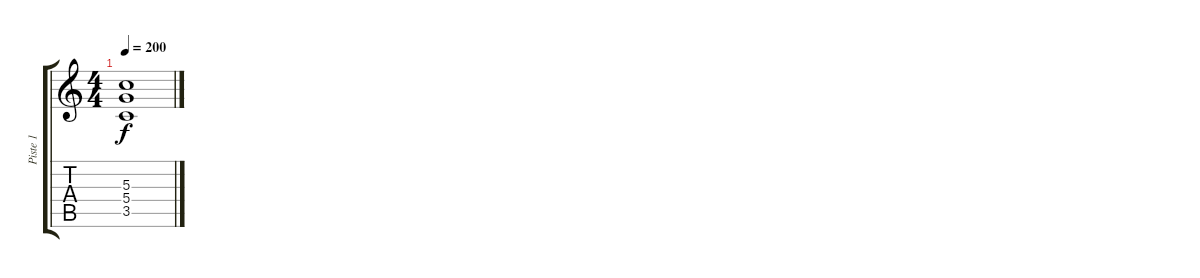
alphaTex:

\track ("Piste 1" "Piste 1") {instrument distortionguitar}
\staff {score tabs}
\tuning (E4 B3 G3 D3 A2 E2) {hide}
\ts (4 4)
\tempo 200
\clef g2
\ks c
(5.3{t} 5.4{t} 3.5{t}).1{dy f}
